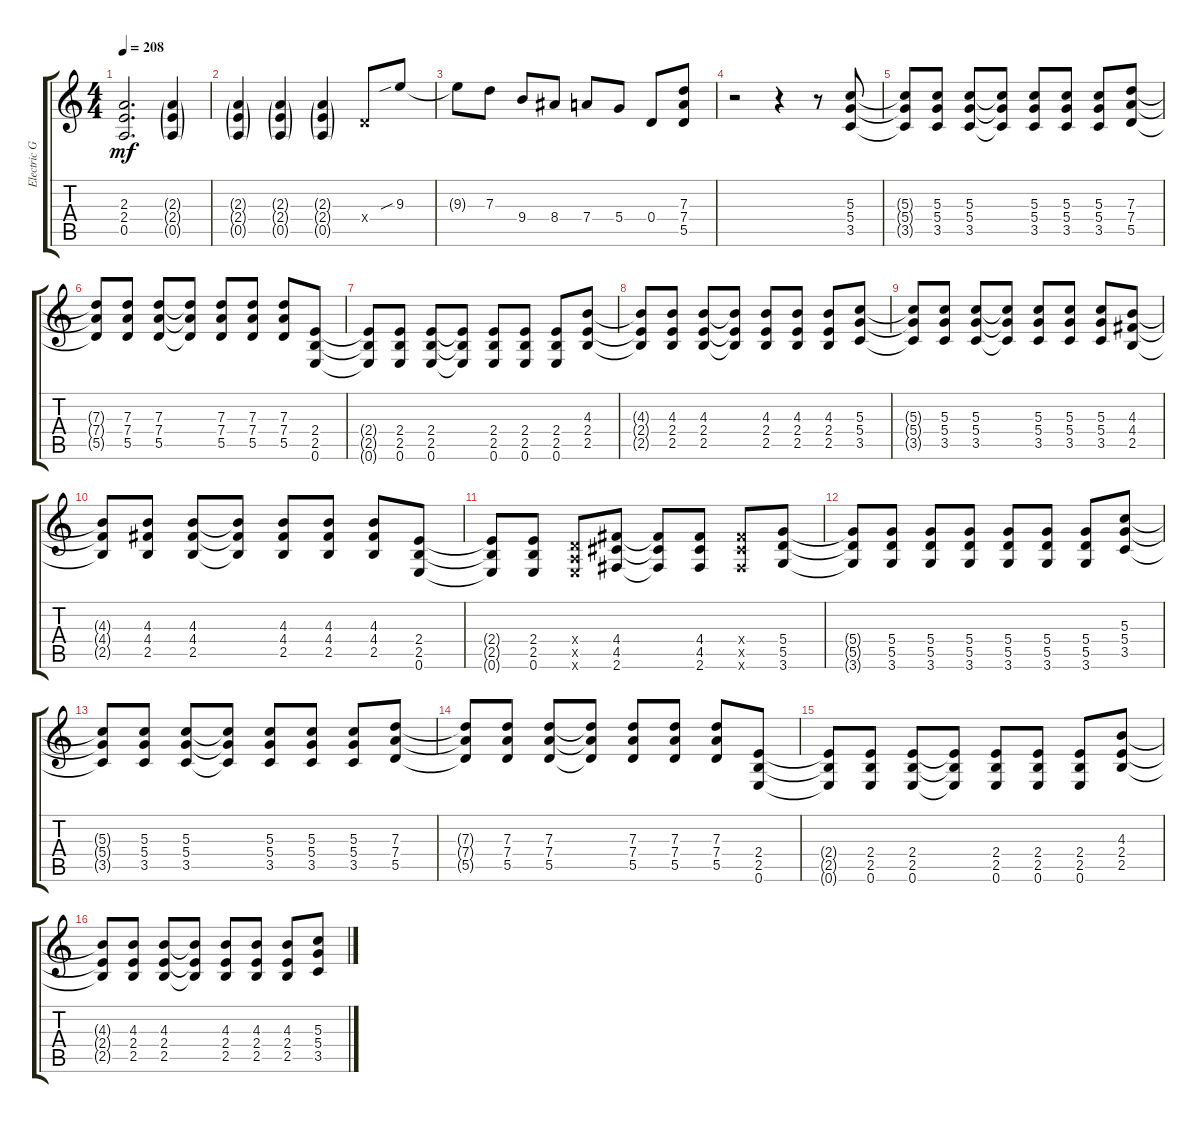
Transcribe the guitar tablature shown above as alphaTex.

\track ("Electric Guitar" "Electric G") {instrument distortionguitar}
\staff {score tabs}
\tuning (E4 B3 G3 D3 A2 E2) {hide}
\ts (4 4)
\tempo 208
\clef g2
\ks c
(2.3 2.4 0.5).2{d dy mf} (2.3{g} 2.4{g} 0.5{g}).4 |
(2.3{g} 2.4{g} 0.5{g}).4 (2.3{g} 2.4{g} 0.5{g}).4 (2.3{g} 2.4{g} 0.5{g}).4 0.4{x}.8 9.3{sib}.8 |
9.3{t}.8 7.3.8 9.4.8 8.4.8 7.4.8 5.4.8 0.4.8 (7.3 7.4 5.5).8 |
r.2 r.4 r.8 (5.3 5.4 3.5).8 |
(5.3{t} 5.4{t} 3.5{t}).8 (5.3 5.4 3.5).8 (5.3 5.4 3.5).8 (5.3{t} 5.4{t} 3.5{t}).8 (5.3 5.4 3.5).8 (5.3 5.4 3.5).8 (5.3 5.4 3.5).8 (7.3 7.4 5.5).8 |
(7.3{t} 7.4{t} 5.5{t}).8 (7.3 7.4 5.5).8 (7.3 7.4 5.5).8 (7.3{t} 7.4{t} 5.5{t}).8 (7.3 7.4 5.5).8 (7.3 7.4 5.5).8 (7.3 7.4 5.5).8 (2.4 2.5 0.6).8 |
(2.4{t} 2.5{t} 0.6{t}).8 (2.4 2.5 0.6).8 (2.4 2.5 0.6).8 (2.4{t} 2.5{t} 0.6{t}).8 (2.4 2.5 0.6).8 (2.4 2.5 0.6).8 (2.4 2.5 0.6).8 (4.3 2.4 2.5).8 |
(4.3{t} 2.4{t} 2.5{t}).8 (4.3 2.4 2.5).8 (4.3 2.4 2.5).8 (4.3{t} 2.4{t} 2.5{t}).8 (4.3 2.4 2.5).8 (4.3 2.4 2.5).8 (4.3 2.4 2.5).8 (5.3 5.4 3.5).8 |
(5.3{t} 5.4{t} 3.5{t}).8 (5.3 5.4 3.5).8 (5.3 5.4 3.5).8 (5.3{t} 5.4{t} 3.5{t}).8 (5.3 5.4 3.5).8 (5.3 5.4 3.5).8 (5.3 5.4 3.5).8 (4.3 4.4 2.5).8 |
(4.3{t} 4.4{t} 2.5{t}).8 (4.3 4.4 2.5).8 (4.3 4.4 2.5).8 (4.3{t} 4.4{t} 2.5{t}).8 (4.3 4.4 2.5).8 (4.3 4.4 2.5).8 (4.3 4.4 2.5).8 (2.4 2.5 0.6).8 |
(2.4{t} 2.5{t} 0.6{t}).8 (2.4 2.5 0.6).8 (0.4{x} 0.5{x} 0.6{x}).8 (4.4 4.5 2.6).8 (4.4{t} 4.5{t} 2.6{t}).8 (4.4 4.5 2.6).8 (4.4{x} 4.5{x} 2.6{x}).8 (5.4 5.5 3.6).8 |
(5.4{t} 5.5{t} 3.6{t}).8 (5.4 5.5 3.6).8 (5.4 5.5 3.6).8 (5.4 5.5 3.6).8 (5.4 5.5 3.6).8 (5.4 5.5 3.6).8 (5.4 5.5 3.6).8 (5.3 5.4 3.5).8 |
(5.3{t} 5.4{t} 3.5{t}).8 (5.3 5.4 3.5).8 (5.3 5.4 3.5).8 (5.3{t} 5.4{t} 3.5{t}).8 (5.3 5.4 3.5).8 (5.3 5.4 3.5).8 (5.3 5.4 3.5).8 (7.3 7.4 5.5).8 |
(7.3{t} 7.4{t} 5.5{t}).8 (7.3 7.4 5.5).8 (7.3 7.4 5.5).8 (7.3{t} 7.4{t} 5.5{t}).8 (7.3 7.4 5.5).8 (7.3 7.4 5.5).8 (7.3 7.4 5.5).8 (2.4 2.5 0.6).8 |
(2.4{t} 2.5{t} 0.6{t}).8 (2.4 2.5 0.6).8 (2.4 2.5 0.6).8 (2.4{t} 2.5{t} 0.6{t}).8 (2.4 2.5 0.6).8 (2.4 2.5 0.6).8 (2.4 2.5 0.6).8 (4.3 2.4 2.5).8 |
(4.3{t} 2.4{t} 2.5{t}).8 (4.3 2.4 2.5).8 (4.3 2.4 2.5).8 (4.3{t} 2.4{t} 2.5{t}).8 (4.3 2.4 2.5).8 (4.3 2.4 2.5).8 (4.3 2.4 2.5).8 (5.3 5.4 3.5).8
